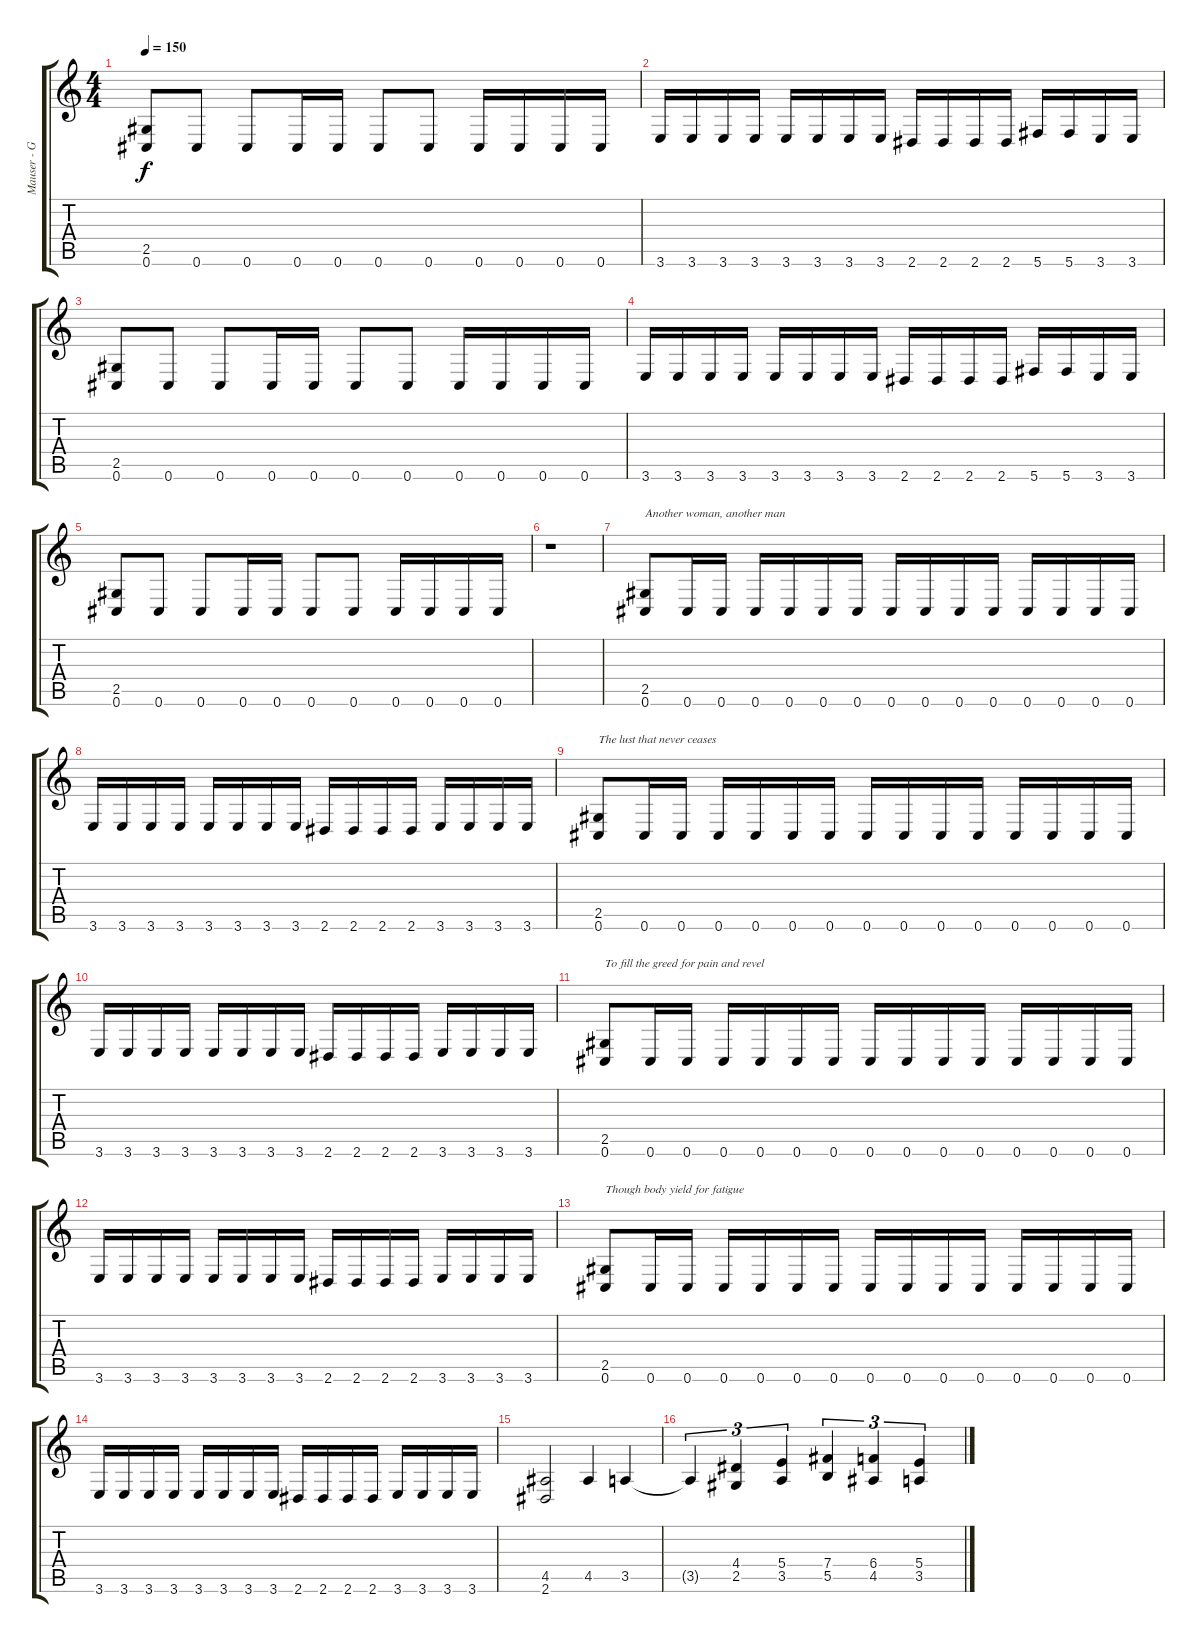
\track ("Mauser - Guitar" "Mauser - G") {instrument distortionguitar}
\staff {score tabs}
\tuning (Db4 Ab3 E3 B2 Gb2 Db2) {hide}
\ts (4 4)
\tempo 150
\clef g2
\ks c
(2.5 0.6).8{dy f} 0.6.8 0.6.8 0.6.16 0.6.16 0.6.8 0.6.8 0.6.16 0.6.16 0.6.16 0.6.16 |
3.6.16 3.6.16 3.6.16 3.6.16 3.6.16 3.6.16 3.6.16 3.6.16 2.6.16 2.6.16 2.6.16 2.6.16 5.6.16 5.6.16 3.6.16 3.6.16 |
(2.5 0.6).8 0.6.8 0.6.8 0.6.16 0.6.16 0.6.8 0.6.8 0.6.16 0.6.16 0.6.16 0.6.16 |
3.6.16 3.6.16 3.6.16 3.6.16 3.6.16 3.6.16 3.6.16 3.6.16 2.6.16 2.6.16 2.6.16 2.6.16 5.6.16 5.6.16 3.6.16 3.6.16 |
(2.5 0.6).8 0.6.8 0.6.8 0.6.16 0.6.16 0.6.8 0.6.8 0.6.16 0.6.16 0.6.16 0.6.16 |
r.1 |
(2.5 0.6).8{txt "Another woman, another man"} 0.6.16 0.6.16 0.6.16 0.6.16 0.6.16 0.6.16 0.6.16 0.6.16 0.6.16 0.6.16 0.6.16 0.6.16 0.6.16 0.6.16 |
3.6.16 3.6.16 3.6.16 3.6.16 3.6.16 3.6.16 3.6.16 3.6.16 2.6.16 2.6.16 2.6.16 2.6.16 3.6.16 3.6.16 3.6.16 3.6.16 |
(2.5 0.6).8{txt "The lust that never ceases"} 0.6.16 0.6.16 0.6.16 0.6.16 0.6.16 0.6.16 0.6.16 0.6.16 0.6.16 0.6.16 0.6.16 0.6.16 0.6.16 0.6.16 |
3.6.16 3.6.16 3.6.16 3.6.16 3.6.16 3.6.16 3.6.16 3.6.16 2.6.16 2.6.16 2.6.16 2.6.16 3.6.16 3.6.16 3.6.16 3.6.16 |
(2.5 0.6).8{txt "To fill the greed for pain and revel"} 0.6.16 0.6.16 0.6.16 0.6.16 0.6.16 0.6.16 0.6.16 0.6.16 0.6.16 0.6.16 0.6.16 0.6.16 0.6.16 0.6.16 |
3.6.16 3.6.16 3.6.16 3.6.16 3.6.16 3.6.16 3.6.16 3.6.16 2.6.16 2.6.16 2.6.16 2.6.16 3.6.16 3.6.16 3.6.16 3.6.16 |
(2.5 0.6).8{txt "Though body yield for fatigue"} 0.6.16 0.6.16 0.6.16 0.6.16 0.6.16 0.6.16 0.6.16 0.6.16 0.6.16 0.6.16 0.6.16 0.6.16 0.6.16 0.6.16 |
3.6.16 3.6.16 3.6.16 3.6.16 3.6.16 3.6.16 3.6.16 3.6.16 2.6.16 2.6.16 2.6.16 2.6.16 3.6.16 3.6.16 3.6.16 3.6.16 |
(4.5 2.6).2 4.5.4 3.5.4 |
3.5{t}.4{tu (3 2)} (4.4 2.5).4{tu (3 2)} (5.4 3.5).4{tu (3 2)} (7.4 5.5).4{tu (3 2)} (6.4 4.5).4{tu (3 2)} (5.4 3.5).4{tu (3 2)}
